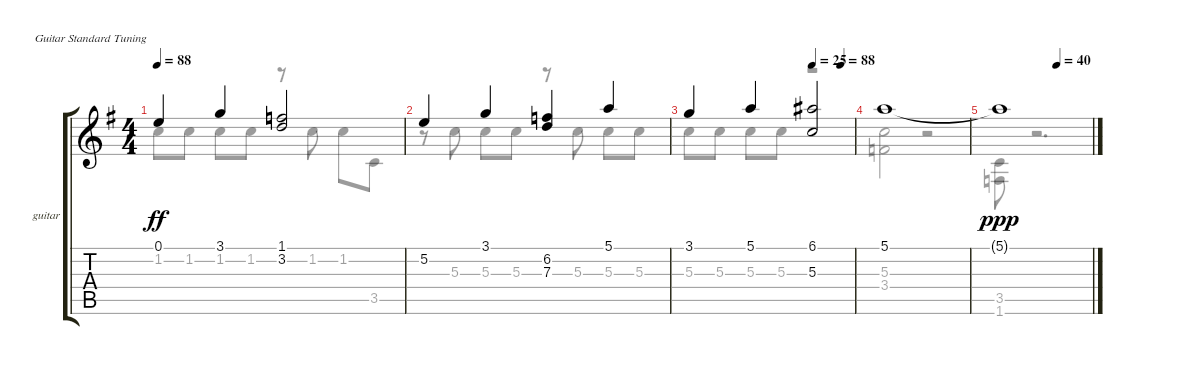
\bracketExtendMode groupsimilarinstruments
\firstSystemTrackNameOrientation horizontal
\otherSystemsTrackNameOrientation horizontal
\track ("guitar" "guitar") {instrument acousticguitarnylon}
\staff {score tabs}
\tuning (E4 B3 G3 D3 A2 E2)
\voice
\ts (4 4)
\tempo 88
\clef g2
\ks g
0.1.4{dy ff} 3.1.4 (1.1 3.2).2 |
5.2.4 3.1.4 (6.2 7.3).4 5.1.4 |
\tempo (25 0.75)
\tempo (88 0.921875)
3.1.4 5.1.4 (6.1 5.3).2 |
5.1.1 |
\tempo (40 0.625)
5.1{t}.1{dy ppp} |
\voice
\clef g2
\ottava regular
\simile none
\ks g
1.2.8{dy ff} 1.2.8 1.2.8 1.2.8 r.8 1.2.8 1.2.8 3.5.8 |
r.8 5.3.8 5.3.8 5.3.8 r.8 5.3.8 5.3.8 5.3.8 |
5.3.8 5.3.8 5.3.8 5.3.8 r.2 |
(5.3 3.4).2 r.2 |
(3.5 1.6).8 r.2{d} |
